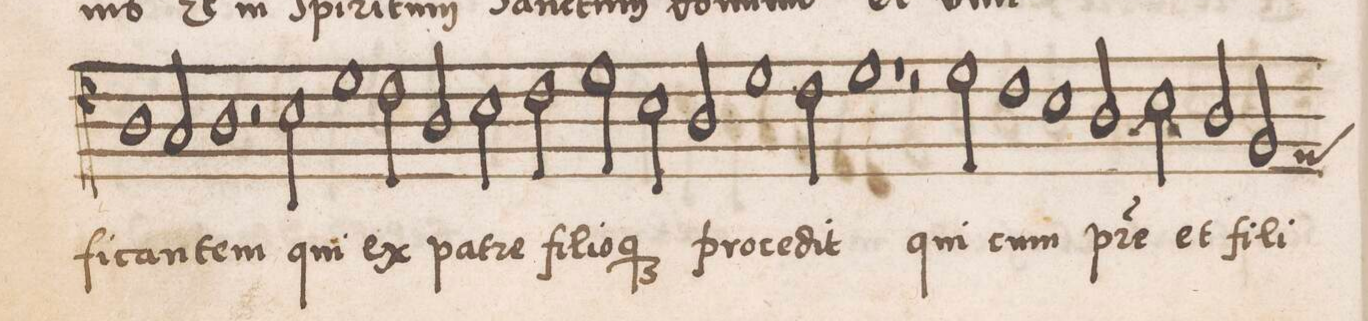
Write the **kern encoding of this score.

**kern	**text
*I"ALTVS	*
*clefC4	*
*k[]	*
*met(c|)	*
*M2/1	*
1A	-fi-
2G/	-can-
=128	=128
1A	-tem
2r	.
2B\	qui
=129	=129
1d	ex
2c\	pa-
2A/	-tre
=130	=130
2B\	fi-
2c\	-li-
2d\	-o-
2B\	-q(ue)
=131	=131
2A/	pro-
1d	-ce-
2c\	-dit
=132	=132
1d	.
1r	.
=133	=133
2r	.
2d\	qui
1c	cum
=134	=134
1B	p(a-
2A/	-t)re
2G/	et
=135	=135
2A/	fi-
*custos:E	*
2F/	-li-
*-	*-
